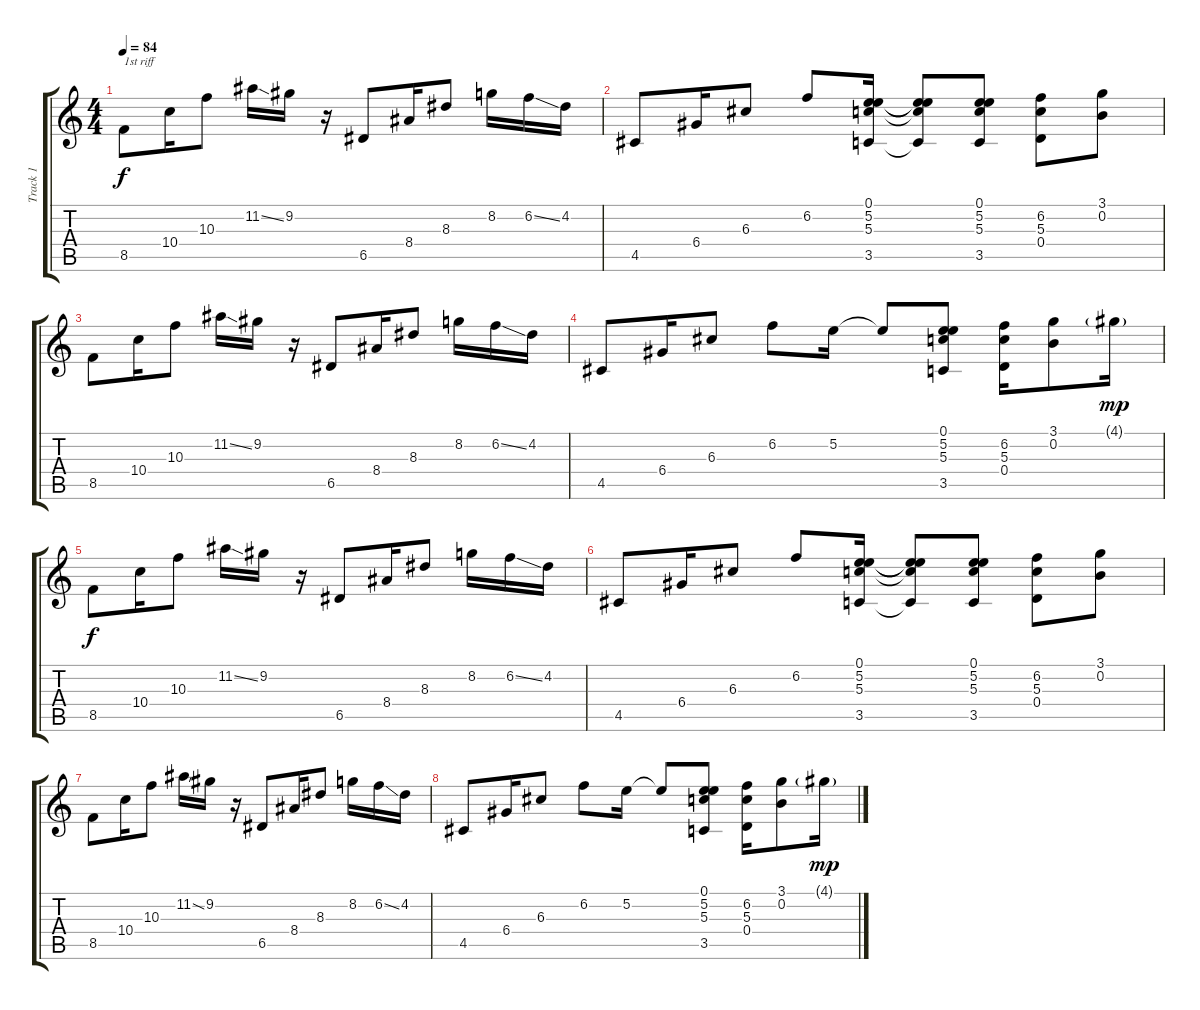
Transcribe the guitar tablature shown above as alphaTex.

\track ("Track 1" "Track 1") {instrument acousticguitarsteel}
\staff {score tabs}
\tuning (E4 B3 G3 D3 A2 E2) {hide}
\ts (4 4)
\tempo 84
\clef g2
\ks c
8.5.8{txt "1st riff" dy f} 10.4.16 10.3.8 11.2{ss}.16 9.2.16 r.16 6.5.8 8.4.16 8.3.8 8.2.16 6.2{ss}.16 4.2.16 |
4.5.8 6.4.16 6.3.8 6.2.8 (0.1 5.2 5.3 3.5).16 (0.1{t} 5.2{t} 5.3{t} 3.5{t}).8 (0.1 5.2 5.3 3.5).8 (6.2 5.3 0.4).8 (3.1 0.2).8 |
8.5.8 10.4.16 10.3.8 11.2{ss}.16 9.2.16 r.16 6.5.8 8.4.16 8.3.8 8.2.16 6.2{ss}.16 4.2.16 |
4.5.8 6.4.16 6.3.8 6.2.8 5.2.16 5.2{t}.8 (0.1 5.2 5.3 3.5).8 (6.2 5.3 0.4).16 (3.1 0.2).8 4.1{g}.16{dy mp} |
8.5.8{dy f} 10.4.16 10.3.8 11.2{ss}.16 9.2.16 r.16 6.5.8 8.4.16 8.3.8 8.2.16 6.2{ss}.16 4.2.16 |
4.5.8 6.4.16 6.3.8 6.2.8 (0.1 5.2 5.3 3.5).16 (0.1{t} 5.2{t} 5.3{t} 3.5{t}).8 (0.1 5.2 5.3 3.5).8 (6.2 5.3 0.4).8 (3.1 0.2).8 |
8.5.8 10.4.16 10.3.8 11.2{ss}.16 9.2.16 r.16 6.5.8 8.4.16 8.3.8 8.2.16 6.2{ss}.16 4.2.16 |
4.5.8 6.4.16 6.3.8 6.2.8 5.2.16 5.2{t}.8 (0.1 5.2 5.3 3.5).8 (6.2 5.3 0.4).16 (3.1 0.2).8 4.1{g}.16{dy mp}
